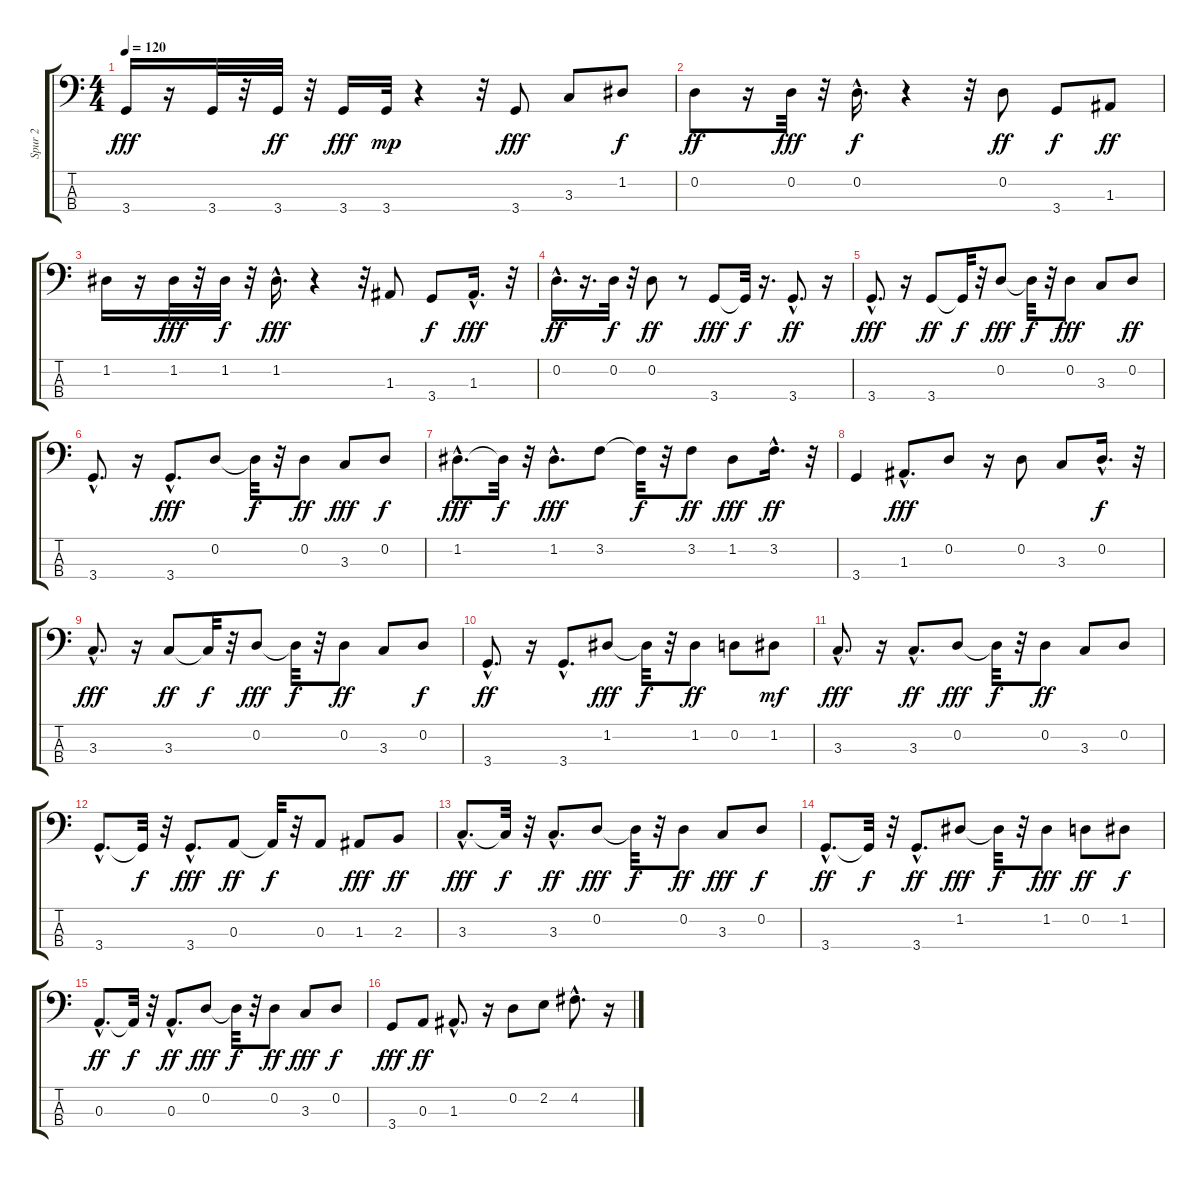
\track ("Spur 2" "Spur 2") {instrument synthbass2}
\staff {score tabs}
\tuning (G2 D2 A1 E1) {hide}
\ts (4 4)
\tempo 120
\clef f4
\ks c
3.4.16{dy fff} r.16 3.4.32 r.32 3.4.32{dy ff} r.32 3.4.16{dy fff} 3.4.32{dy mp} r.4 r.32 3.4.8{dy fff} 3.3.8 1.2.8{dy f} |
0.2.8{dy ff} r.16 0.2.32{dy fff} r.32 0.2{hac}.16{d dy f} r.4 r.32 0.2.8{dy ff} 3.4.8{dy f} 1.3.8{dy ff} |
1.2.16 r.16 1.2.32{dy fff} r.32 1.2.32{dy f} r.32 1.2{hac}.16{d dy fff} r.4 r.32 1.3.8 3.4.8{dy f} 1.3{hac}.16{d dy fff} r.32 |
0.2{hac}.16{d dy ff} r.16{d} 0.2.32{dy f} r.32 0.2.8{dy ff} r.8 3.4.8{dy fff} 3.4{t}.32{dy f} r.16{d} 3.4{hac}.8{d dy ff} r.16 |
3.4{hac}.8{d dy fff} r.16 3.4.8{dy ff} 3.4{t}.32{dy f} r.32 0.2.8{dy fff} 0.2{t}.32{dy f} r.32 0.2.8{dy fff} 3.3.8 0.2.8{dy ff} |
3.4{hac}.8{d} r.16 3.4{hac}.8{d dy fff} 0.2.8 0.2{t}.32{dy f} r.32 0.2.8{dy ff} 3.3.8{dy fff} 0.2.8{dy f} |
1.2{hac}.8{d dy fff} 1.2{t}.32{dy f} r.32 1.2{hac}.8{d dy fff} 3.2.8 3.2{t}.32{dy f} r.32 3.2.8{dy ff} 1.2.8{dy fff} 3.2{hac}.16{d dy ff} r.32 |
3.4.4 1.3{hac}.8{d dy fff} 0.2.8 r.16 0.2.8 3.3.8 0.2{hac}.16{d dy f} r.32 |
3.3{hac}.8{d dy fff} r.16 3.3.8{dy ff} 3.3{t}.32{dy f} r.32 0.2.8{dy fff} 0.2{t}.32{dy f} r.32 0.2.8{dy ff} 3.3.8 0.2.8{dy f} |
3.4{hac}.8{d dy ff} r.16 3.4{hac}.8{d} 1.2.8{dy fff} 1.2{t}.32{dy f} r.32 1.2.8{dy ff} 0.2.8 1.2.8{dy mf} |
3.3{hac}.8{d dy fff} r.16 3.3{hac}.8{d dy ff} 0.2.8{dy fff} 0.2{t}.32{dy f} r.32 0.2.8{dy ff} 3.3.8 0.2.8 |
3.4{hac}.8{d} 3.4{t}.32{dy f} r.32 3.4{hac}.8{d dy fff} 0.3.8{dy ff} 0.3{t}.32{dy f} r.32 0.3.8 1.3.8{dy fff} 2.3.8{dy ff} |
3.3{hac}.8{d dy fff} 3.3{t}.32{dy f} r.32 3.3{hac}.8{d dy ff} 0.2.8{dy fff} 0.2{t}.32{dy f} r.32 0.2.8{dy ff} 3.3.8{dy fff} 0.2.8{dy f} |
3.4{hac}.8{d dy ff} 3.4{t}.32{dy f} r.32 3.4{hac}.8{d dy ff} 1.2.8{dy fff} 1.2{t}.32{dy f} r.32 1.2.8{dy fff} 0.2.8{dy ff} 1.2.8{dy f} |
0.3{hac}.8{d dy ff} 0.3{t}.32{dy f} r.32 0.3{hac}.8{d dy ff} 0.2.8{dy fff} 0.2{t}.32{dy f} r.32 0.2.8{dy ff} 3.3.8{dy fff} 0.2.8{dy f} |
3.4.8{dy fff} 0.3.8{dy ff} 1.3{hac}.8{d} r.16 0.2.8 2.2.8 4.2{hac}.8{d} r.16
